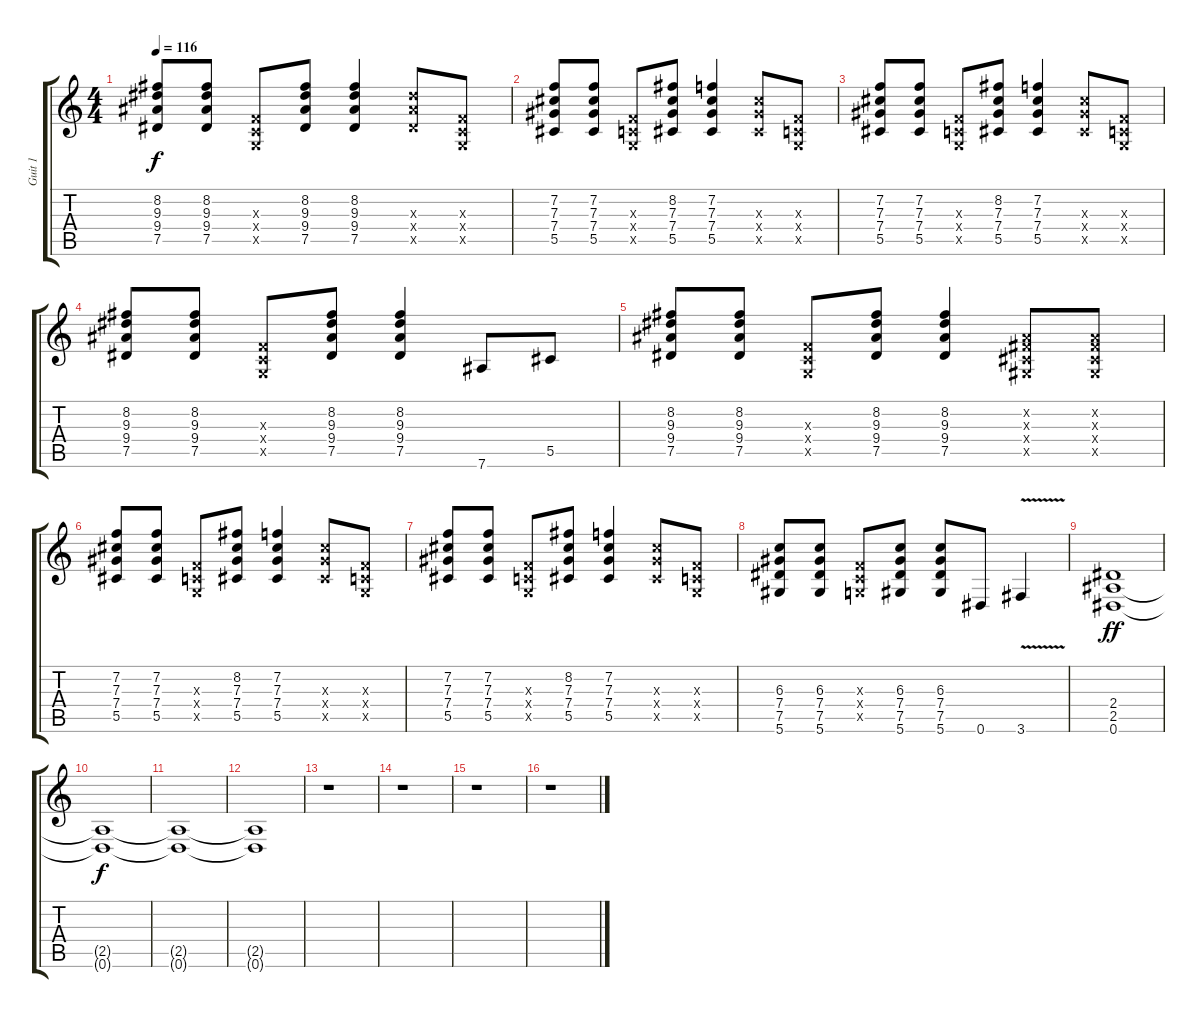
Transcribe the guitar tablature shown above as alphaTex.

\track ("Guit 1" "Guit 1") {instrument distortionguitar}
\staff {score tabs}
\tuning (Eb4 Bb3 Gb3 Db3 Ab2 Eb2) {hide}
\ts (4 4)
\tempo 116
\clef g2
\ks c
(8.2 9.3 9.4 7.5).8{dy f} (8.2 9.3 9.4 7.5).8 (-1.3{x} -1.4{x} -1.5{x}).8 (8.2 9.3 9.4 7.5).8 (8.2 9.3 9.4 7.5).4 (9.3{x} 9.4{x} 7.5{x}).8 (-1.3{x} -1.4{x} -1.5{x}).8 |
(7.2 7.3 7.4 5.5).8 (7.2 7.3 7.4 5.5).8 (-1.3{x} -1.4{x} -1.5{x}).8 (8.2 7.3 7.4 5.5).8 (7.2 7.3 7.4 5.5).4 (7.3{x} 7.4{x} 5.5{x}).8 (-1.3{x} -1.4{x} -1.5{x}).8 |
(7.2 7.3 7.4 5.5).8 (7.2 7.3 7.4 5.5).8 (-1.3{x} -1.4{x} -1.5{x}).8 (8.2 7.3 7.4 5.5).8 (7.2 7.3 7.4 5.5).4 (7.3{x} 7.4{x} 5.5{x}).8 (-1.3{x} -1.4{x} -1.5{x}).8 |
(8.2 9.3 9.4 7.5).8 (8.2 9.3 9.4 7.5).8 (-1.3{x} -1.4{x} -1.5{x}).8 (8.2 9.3 9.4 7.5).8 (8.2 9.3 9.4 7.5).4 7.6.8 5.5.8 |
(8.2 9.3 9.4 7.5).8 (8.2 9.3 9.4 7.5).8 (-1.3{x} -1.4{x} -1.5{x}).8 (8.2 9.3 9.4 7.5).8 (8.2 9.3 9.4 7.5).4 (0.2{x} 0.3{x} 0.4{x} 0.5{x}).8 (0.2{x} 0.3{x} 0.4{x} 0.5{x}).8 |
(7.2 7.3 7.4 5.5).8 (7.2 7.3 7.4 5.5).8 (-1.3{x} -1.4{x} -1.5{x}).8 (8.2 7.3 7.4 5.5).8 (7.2 7.3 7.4 5.5).4 (7.3{x} 7.4{x} 5.5{x}).8 (-1.3{x} -1.4{x} -1.5{x}).8 |
(7.2 7.3 7.4 5.5).8 (7.2 7.3 7.4 5.5).8 (-1.3{x} -1.4{x} -1.5{x}).8 (8.2 7.3 7.4 5.5).8 (7.2 7.3 7.4 5.5).4 (7.3{x} 7.4{x} 5.5{x}).8 (-1.3{x} -1.4{x} -1.5{x}).8 |
(6.3 7.4 7.5 5.6).8 (6.3 7.4 7.5 5.6).8 (-1.3{x} -1.4{x} -1.5{x}).8 (6.3 7.4 7.5 5.6).8 (6.3 7.4 7.5 5.6).8 0.6.8 3.6{v}.4 |
(2.4 2.5 0.6).1{dy ff} |
(2.5{t} 0.6{t}).1{dy f} |
(2.5{t} 0.6{t}).1 |
(2.5{t} 0.6{t}).1 |
r.1 |
r.1 |
r.1 |
r.1
